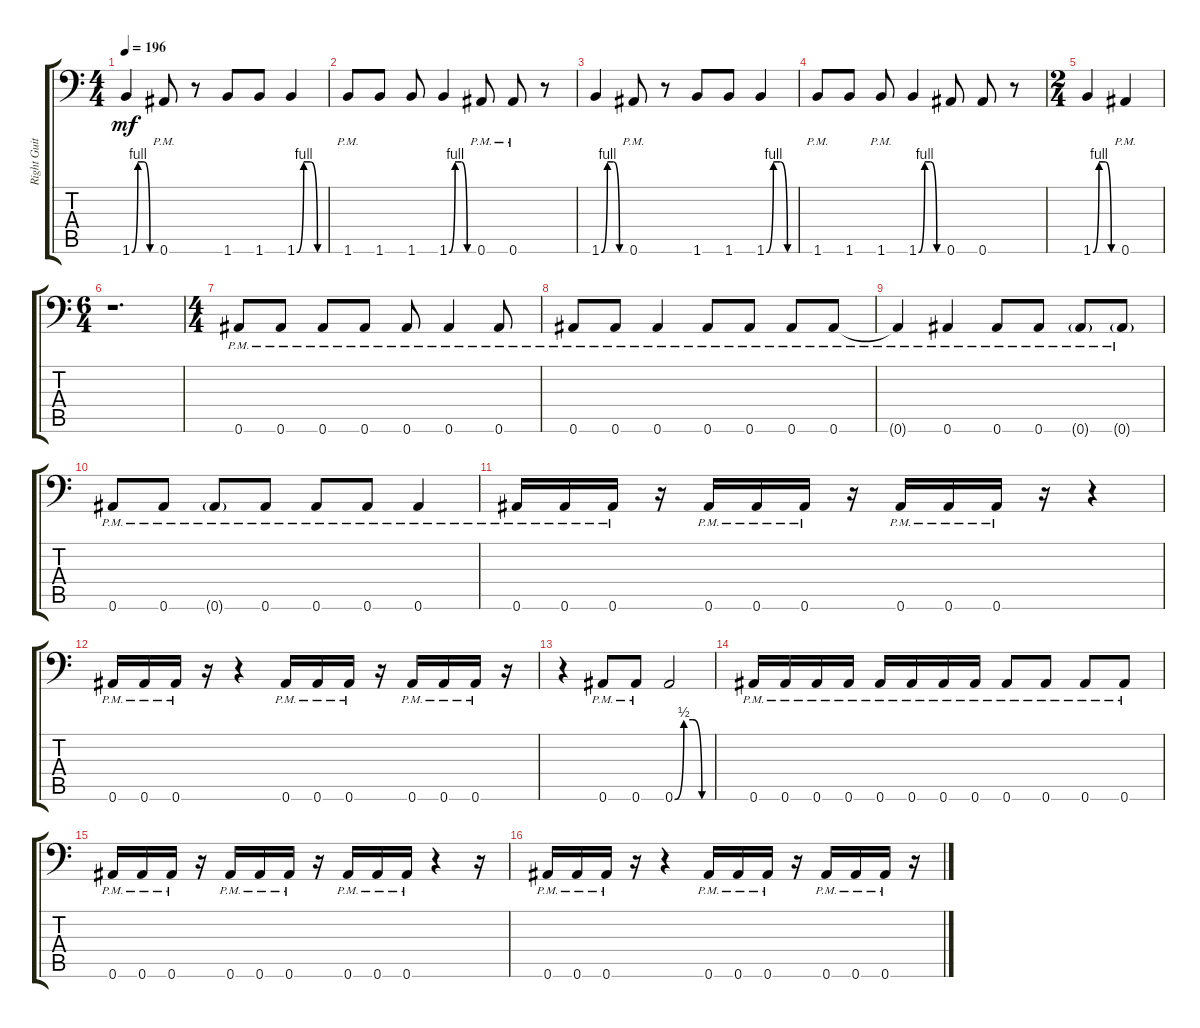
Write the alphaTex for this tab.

\track ("Right Guitar" "Right Guit") {instrument distortionguitar}
\staff {score tabs}
\tuning (C4 G3 Eb3 Bb2 F2 Bb1) {hide}
\ts (4 4)
\tempo 196
\clef f4
\ks c
1.6{be (custom 0 0 15 4 30 4 45 0 60 0)}.4{dy mf} 0.6{pm}.8 r.8 1.6.8 1.6.8 1.6{be (custom 0 0 15 4 30 4 45 0 60 0)}.4 |
1.6{pm}.8 1.6.8 1.6.8 1.6{be (custom 0 0 15 4 30 4 45 0 60 0)}.4 0.6{pm}.8 0.6{pm}.8 r.8 |
1.6{be (custom 0 0 15 4 30 4 45 0 60 0)}.4 0.6{pm}.8 r.8 1.6.8 1.6.8 1.6{be (custom 0 0 15 4 30 4 45 0 60 0)}.4 |
1.6{pm}.8 1.6.8 1.6{pm}.8 1.6{be (custom 0 0 15 4 30 4 45 0 60 0)}.4 0.6.8 0.6.8 r.8 |
\ts (2 4)
1.6{be (custom 0 0 15 4 30 4 45 0 60 0)}.4 0.6{pm}.4 |
\ts (6 4)
r.1{d} |
\ts (4 4)
0.6{pm}.8 0.6{pm}.8 0.6{pm}.8 0.6{pm}.8 0.6{pm}.8 0.6{pm}.4 0.6{pm}.8 |
0.6{pm}.8 0.6{pm}.8 0.6{pm}.4 0.6{pm}.8 0.6{pm}.8 0.6{pm}.8 0.6{pm}.8 |
0.6{pm t}.4 0.6{pm}.4 0.6{pm}.8 0.6{pm}.8 0.6{g pm}.8 0.6{g pm}.8 |
0.6{pm}.8 0.6{pm}.8 0.6{g pm}.8 0.6{pm}.8 0.6{pm}.8 0.6{pm}.8 0.6{pm}.4 |
0.6{pm}.16 0.6{pm}.16 0.6{pm}.16 r.16 0.6{pm}.16 0.6{pm}.16 0.6{pm}.16 r.16 0.6{pm}.16 0.6{pm}.16 0.6{pm}.16 r.16 r.4 |
0.6{pm}.16 0.6{pm}.16 0.6{pm}.16 r.16 r.4 0.6{pm}.16 0.6{pm}.16 0.6{pm}.16 r.16 0.6{pm}.16 0.6{pm}.16 0.6{pm}.16 r.16 |
r.4 0.6{pm}.8 0.6{pm}.8 0.6{be (custom 0 0 15 2 30 2 45 0 60 0)}.2 |
0.6{pm}.16 0.6{pm}.16 0.6{pm}.16 0.6{pm}.16 0.6{pm}.16 0.6{pm}.16 0.6{pm}.16 0.6{pm}.16 0.6{pm}.8 0.6{pm}.8 0.6{pm}.8 0.6{pm}.8 |
0.6{pm}.16 0.6{pm}.16 0.6{pm}.16 r.16 0.6{pm}.16 0.6{pm}.16 0.6{pm}.16 r.16 0.6{pm}.16 0.6{pm}.16 0.6{pm}.16 r.4 r.16 |
0.6{pm}.16 0.6{pm}.16 0.6{pm}.16 r.16 r.4 0.6{pm}.16 0.6{pm}.16 0.6{pm}.16 r.16 0.6{pm}.16 0.6{pm}.16 0.6{pm}.16 r.16
